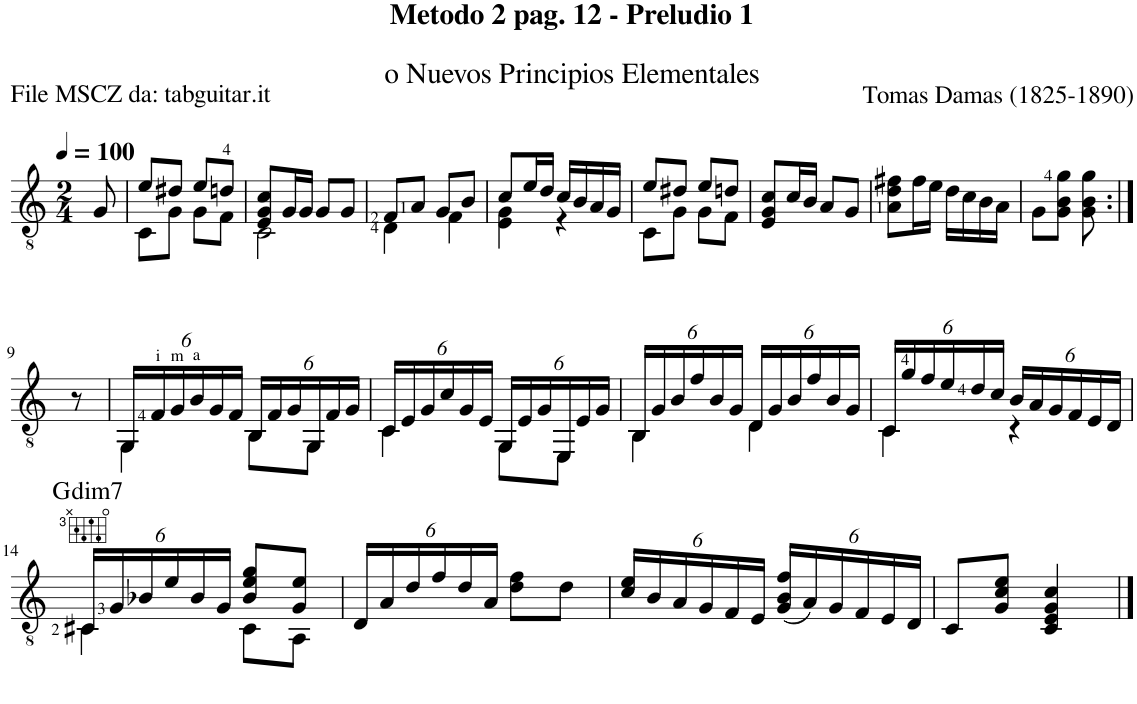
**kern	**harte
*part1	*part1
*staff1	*
*I"Guitar	*
*I'Guit.	*
*clefGv2	*
*k[]	*
*M2/4	*
*MM100	*
=	=
8G/	.
=1	=1
*^	*
8e/L	8C\L	.
8d#X/J	8G\J	.
8e/L	8G\L	.
8dn/J	8F\J	.
=2	=2	=2
8E/ 8G/ 8c/L	2C\	.
16G/L	.	.
16G/JJ	.	.
8G/L	.	.
8G/J	.	.
=3	=3	=3
8F/L	4D\	.
8A/J	.	.
8G/L	4F\	.
8B/J	.	.
=4	=4	=4
8c/L	4E\ 4G\	.
16e/L	.	.
16d/JJ	.	.
16c/LL	4r	.
16B/	.	.
16A/	.	.
16G/JJ	.	.
=5	=5	=5
8e/L	8C\L	.
8d#X/J	8G\J	.
8e/L	8G\L	.
8dn/J	8F\J	.
*v	*v	*
=6	=6
8E/ 8G/ 8c/L	.
16c/L	.
16B/JJ	.
8A/L	.
8G/J	.
=7	=7
8A\ 8d\ 8f#X\L	.
16f#\L	.
16e\JJ	.
16d\LL	.
16c\	.
16B\	.
16A\JJ	.
=8	=8
8G\L	.
8G\ 8B\ 8g\J	.
8G\ 8B\ 8g\	.
!!LO:LB:g=z
=9:|!	=9:|!
8r	.
=10	=10
*Xbrackettup	*
*^	*
24GG/LL	4GG\	.
24F/	.	.
24G/	.	.
24B/	.	.
24G/	.	.
24F/JJ	.	.
24BB/LL	8BB\L	.
24F/	.	.
24G/	.	.
24GG/	8GG\J	.
24F/	.	.
24G/JJ	.	.
=11	=11	=11
24C/LL	4C\	.
24E/	.	.
24G/	.	.
24c/	.	.
24G/	.	.
24E/JJ	.	.
24GG/LL	8GG\L	.
24E/	.	.
24G/	.	.
24EE/	8EE\J	.
24E/	.	.
24G/JJ	.	.
=12	=12	=12
24BB/LL	4BB\	.
24G/	.	.
24B/	.	.
24f/	.	.
24B/	.	.
24G/JJ	.	.
24D/LL	4D\	.
24G/	.	.
24B/	.	.
24f/	.	.
24B/	.	.
24G/JJ	.	.
=13	=13	=13
24C/LL	4C\	.
24g/	.	.
24f/	.	.
24e/	.	.
24d/	.	.
24c/JJ	.	.
24B/LL	4r	.
24A/	.	.
24G/	.	.
24F/	.	.
24E/	.	.
24D/JJ	.	.
!!LO:LB:g=z	!!
=14	=14	=14
!	!	!LO:H:kt=dim7
24C#X/LL	4C#\	G:dim7
24G/	.	.
24B-X/	.	.
24e/	.	.
24B-/	.	.
24G/JJ	.	.
8B-/ 8e/ 8g/L	8C#\L	.
8G/ 8e/J	8AA\J	.
*v	*v	*
=15	=15
24D/LL	.
24A/	.
24d/	.
24f/	.
24d/	.
24A/JJ	.
8d\ 8f\L	.
8d\J	.
=16	=16
24c/ 24e/LL	.
24B/	.
24A/	.
24G/	.
24F/	.
24E/JJ	.
(24G/ 24B/ 24f/LL	.
24A/)	.
24G/	.
24F/	.
24E/	.
24D/JJ	.
=17	=17
8C/L	.
8G/ 8c/ 8e/J	.
4C/ 4E/ 4G/ 4c/	.
==	==
*-	*-
